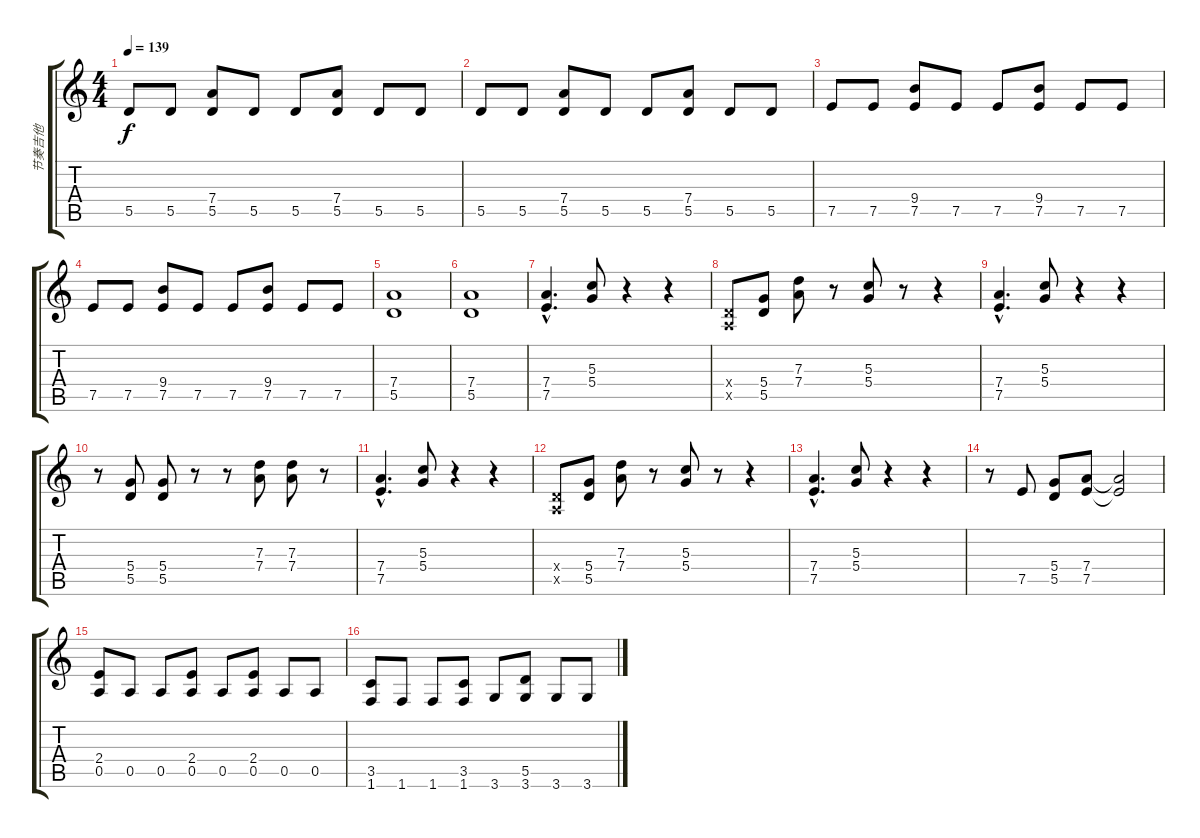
\track ("节奏吉他" "节奏吉他") {instrument distortionguitar}
\staff {score tabs}
\tuning (E4 B3 G3 D3 A2 E2) {hide}
\ts (4 4)
\tempo 139
\clef g2
\ks c
5.5.8{dy f} 5.5.8 (7.4 5.5).8 5.5.8 5.5.8 (7.4 5.5).8 5.5.8 5.5.8 |
5.5.8 5.5.8 (7.4 5.5).8 5.5.8 5.5.8 (7.4 5.5).8 5.5.8 5.5.8 |
7.5.8 7.5.8 (9.4 7.5).8 7.5.8 7.5.8 (9.4 7.5).8 7.5.8 7.5.8 |
7.5.8 7.5.8 (9.4 7.5).8 7.5.8 7.5.8 (9.4 7.5).8 7.5.8 7.5.8 |
(7.4 5.5).1 |
(7.4 5.5).1 |
(7.4{hac} 7.5{hac}).4{d} (5.3 5.4).8 r.4 r.4 |
(0.4{x} 0.5{x}).8 (5.4 5.5).8 (7.3 7.4).8 r.8 (5.3 5.4).8 r.8 r.4 |
(7.4{hac} 7.5{hac}).4{d} (5.3 5.4).8 r.4 r.4 |
r.8 (5.4 5.5).8 (5.4 5.5).8 r.8 r.8 (7.3 7.4).8 (7.3 7.4).8 r.8 |
(7.4{hac} 7.5{hac}).4{d} (5.3 5.4).8 r.4 r.4 |
(0.4{x} 0.5{x}).8 (5.4 5.5).8 (7.3 7.4).8 r.8 (5.3 5.4).8 r.8 r.4 |
(7.4{hac} 7.5{hac}).4{d} (5.3 5.4).8 r.4 r.4 |
r.8 7.5.8 (5.4 5.5).8 (7.4 7.5).8 (7.4{t} 7.5{t}).2 |
(2.4 0.5).8 0.5.8 0.5.8 (2.4 0.5).8 0.5.8 (2.4 0.5).8 0.5.8 0.5.8 |
(3.5 1.6).8 1.6.8 1.6.8 (3.5 1.6).8 3.6.8 (5.5 3.6).8 3.6.8 3.6.8
